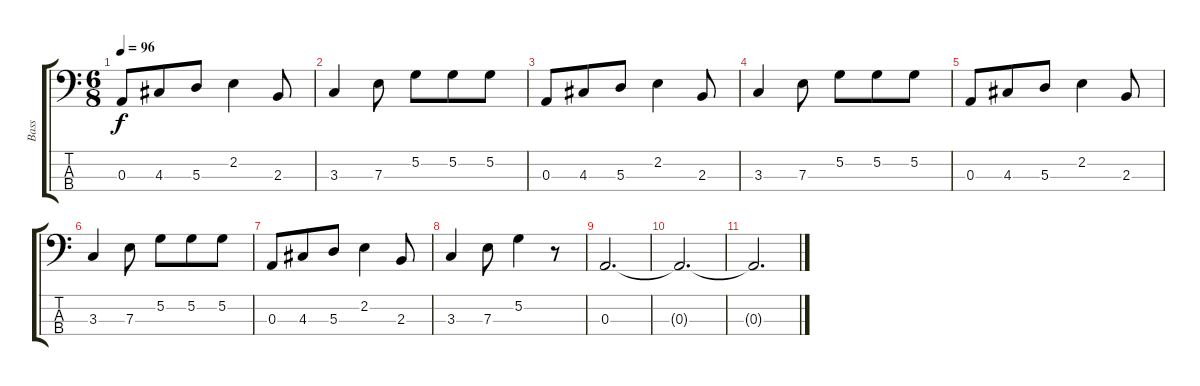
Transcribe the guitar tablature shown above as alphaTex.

\track ("Bass" "Bass") {instrument electricbassfinger}
\staff {score tabs}
\tuning (G2 D2 A1 E1) {hide}
\ts (6 8)
\tempo 96
\clef f4
\ks c
0.3.8{dy f} 4.3.8 5.3.8 2.2.4 2.3.8 |
3.3.4 7.3.8 5.2.8 5.2.8 5.2.8 |
0.3.8 4.3.8 5.3.8 2.2.4 2.3.8 |
3.3.4 7.3.8 5.2.8 5.2.8 5.2.8 |
0.3.8 4.3.8 5.3.8 2.2.4 2.3.8 |
3.3.4 7.3.8 5.2.8 5.2.8 5.2.8 |
0.3.8 4.3.8 5.3.8 2.2.4 2.3.8 |
3.3.4 7.3.8 5.2.4 r.8 |
0.3.2{d} |
0.3{t}.2{d} |
0.3{t}.2{d}
